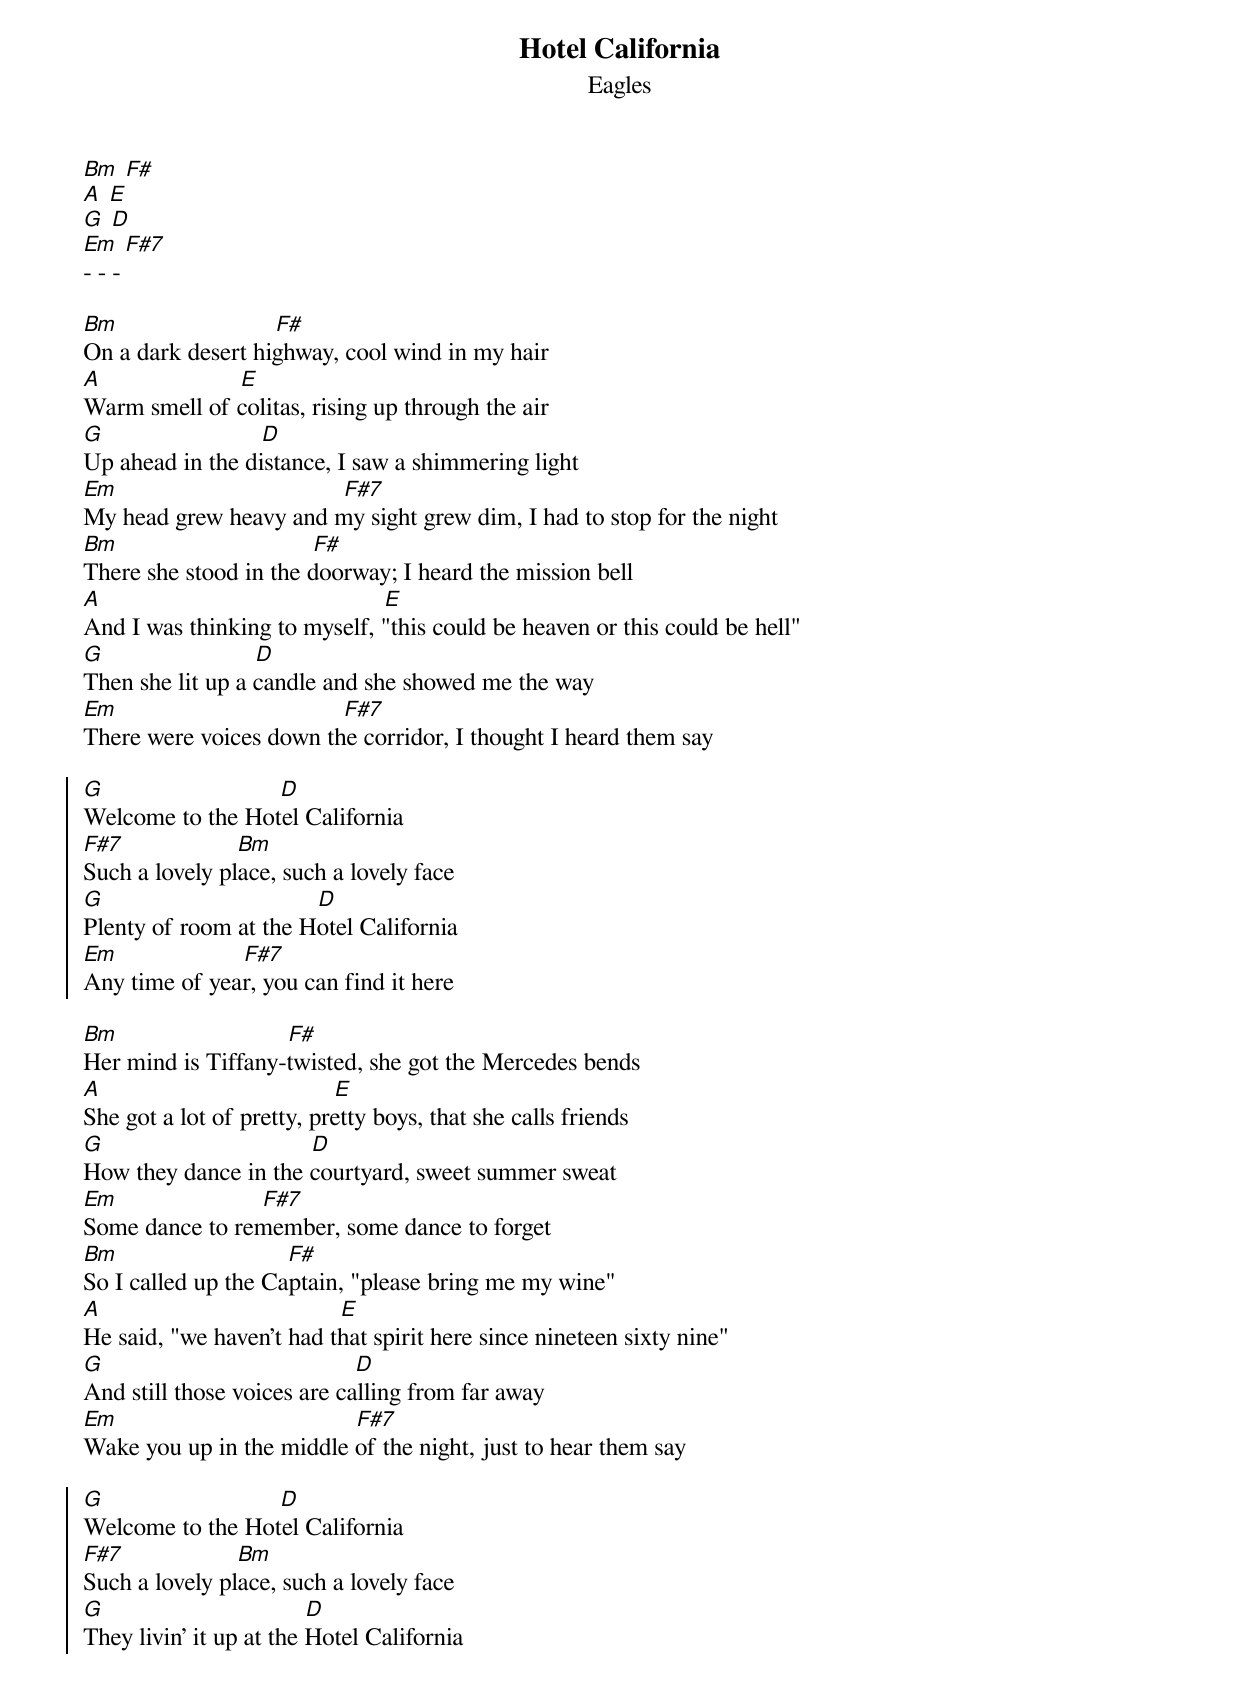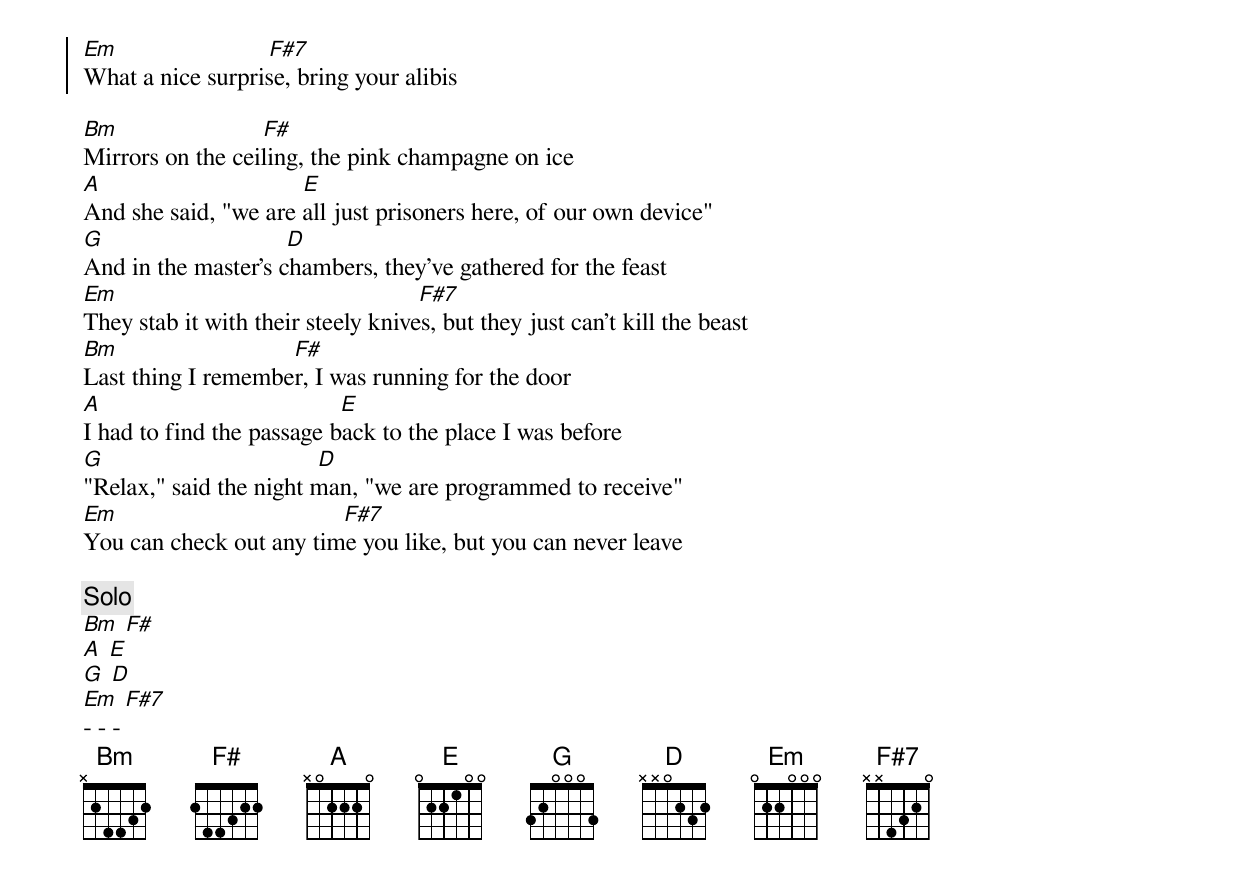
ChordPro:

{t: Hotel California}
{st: Eagles}
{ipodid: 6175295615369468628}
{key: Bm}

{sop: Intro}
[Bm] [F#]
[A] [E]
[G] [D]
[Em] [F#7]
- - -
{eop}

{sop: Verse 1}
[Bm]                         [F#]
On a dark desert highway, cool wind in my hair
[A]                      [E]
Warm smell of colitas, rising up through the air
[G]                         [D]
Up ahead in the distance, I saw a shimmering light
[Em]                                    [F#7]
My head grew heavy and my sight grew dim, I had to stop for the night
[Bm]                               [F#]
There she stood in the doorway; I heard the mission bell
[A]                                             [E]
And I was thinking to myself, "this could be heaven or this could be hell"
[G]                        [D]
Then she lit up a candle and she showed me the way
[Em]                                    [F#7]
There were voices down the corridor, I thought I heard them say
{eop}

{soc}
[G]                            [D]
Welcome to the Hotel California
[F#7]                  [Bm]
Such a lovely place, such a lovely face
[G]                                  [D]
Plenty of room at the Hotel California
[Em]                    [F#7]
Any time of year, you can find it here
{eoc}

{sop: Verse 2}
[Bm]                           [F#]
Her mind is Tiffany-twisted, she got the Mercedes bends
[A]                                     [E]
She got a lot of pretty, pretty boys, that she calls friends
[G]                                 [D]
How they dance in the courtyard, sweet summer sweat
[Em]                       [F#7]
Some dance to remember, some dance to forget
[Bm]                           [F#]
So I called up the Captain, "please bring me my wine"
[A]                                      [E]
He said, "we haven't had that spirit here since nineteen sixty nine"
[G]                                        [D]
And still those voices are calling from far away
[Em]                                      [F#7]
Wake you up in the middle of the night, just to hear them say
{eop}

{soc}
[G]                            [D]
Welcome to the Hotel California
[F#7]                  [Bm]
Such a lovely place, such a lovely face
[G]                                [D]
They livin' it up at the Hotel California
[Em]                        [F#7]
What a nice surprise, bring your alibis
{eoc}

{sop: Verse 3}
[Bm]                       [F#]
Mirrors on the ceiling, the pink champagne on ice
[A]                                [E]
And she said, "we are all just prisoners here, of our own device"
[G]                             [D]
And in the master's chambers, they've gathered for the feast
[Em]                                                [F#7]
They stab it with their steely knives, but they just can't kill the beast
[Bm]                            [F#]
Last thing I remember, I was running for the door
[A]                                      [E]
I had to find the passage back to the place I was before
[G]                                  [D]
"Relax," said the night man, "we are programmed to receive"
[Em]                                    [F#7]
You can check out any time you like, but you can never leave
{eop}

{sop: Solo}
{c: Solo}
[Bm] [F#]
[A] [E]
[G] [D]
[Em] [F#7]
- - -
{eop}
